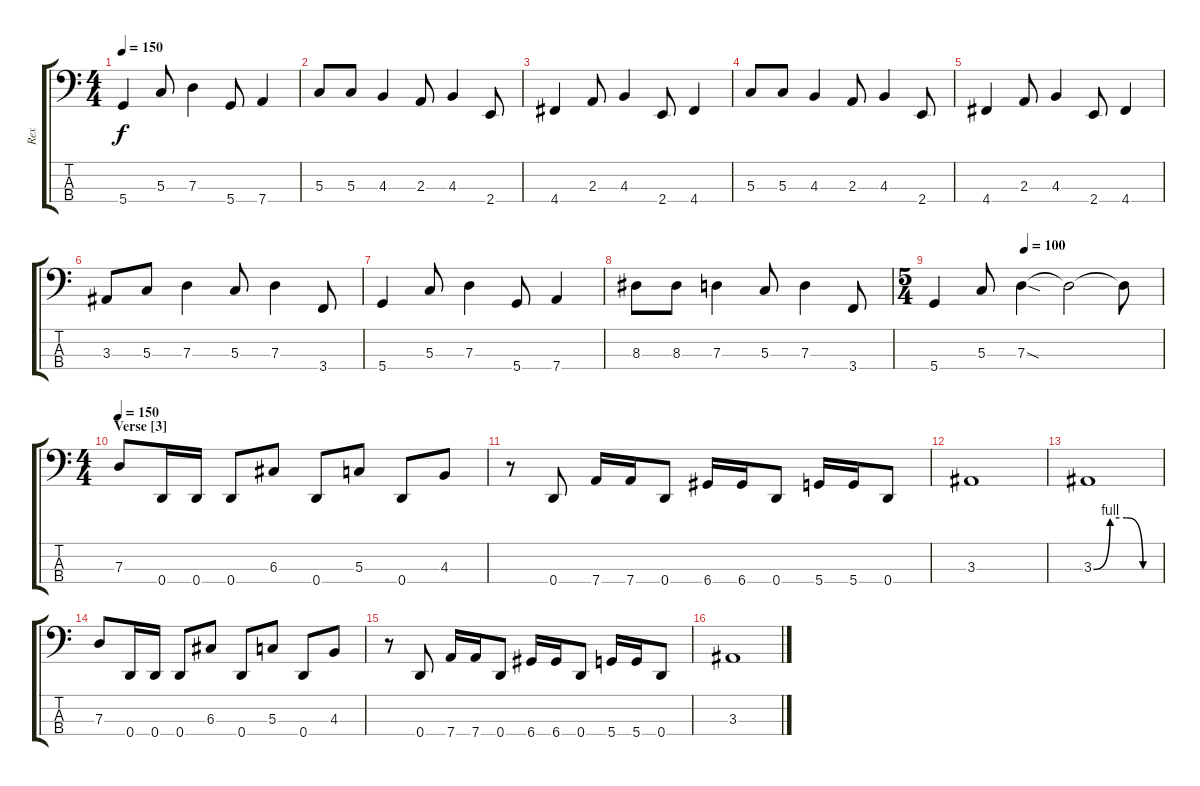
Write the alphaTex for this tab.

\track ("Rex" "Rex") {instrument electricbassfinger}
\staff {score tabs}
\tuning (F2 C2 G1 D1) {hide}
\ts (4 4)
\tempo 150
\clef f4
\ks c
5.4.4{dy f} 5.3.8 7.3.4 5.4.8 7.4.4 |
5.3.8 5.3.8 4.3.4 2.3.8 4.3.4 2.4.8 |
4.4.4 2.3.8 4.3.4 2.4.8 4.4.4 |
5.3.8 5.3.8 4.3.4 2.3.8 4.3.4 2.4.8 |
4.4.4 2.3.8 4.3.4 2.4.8 4.4.4 |
3.3.8 5.3.8 7.3.4 5.3.8 7.3.4 3.4.8 |
5.4.4 5.3.8 7.3.4 5.4.8 7.4.4 |
8.3.8 8.3.8 7.3.4 5.3.8 7.3.4 3.4.8 |
\ts (5 4)
\tempo (100 0.4)
5.4.4 5.3.8 7.3{sod}.4 7.3{t}.2 7.3{t}.8 |
\ts (4 4)
\section ("" "Verse [3]")
\tempo 150
7.3.8 0.4.16 0.4.16 0.4.8 6.3.8 0.4.8 5.3.8 0.4.8 4.3.8 |
r.8 0.4.8 7.4.16 7.4.16 0.4.8 6.4.16 6.4.16 0.4.8 5.4.16 5.4.16 0.4.8 |
3.3.1 |
3.3{be (custom 0 0 15 4 30 4 45 0 60 0)}.1 |
7.3.8 0.4.16 0.4.16 0.4.8 6.3.8 0.4.8 5.3.8 0.4.8 4.3.8 |
r.8 0.4.8 7.4.16 7.4.16 0.4.8 6.4.16 6.4.16 0.4.8 5.4.16 5.4.16 0.4.8 |
3.3.1
